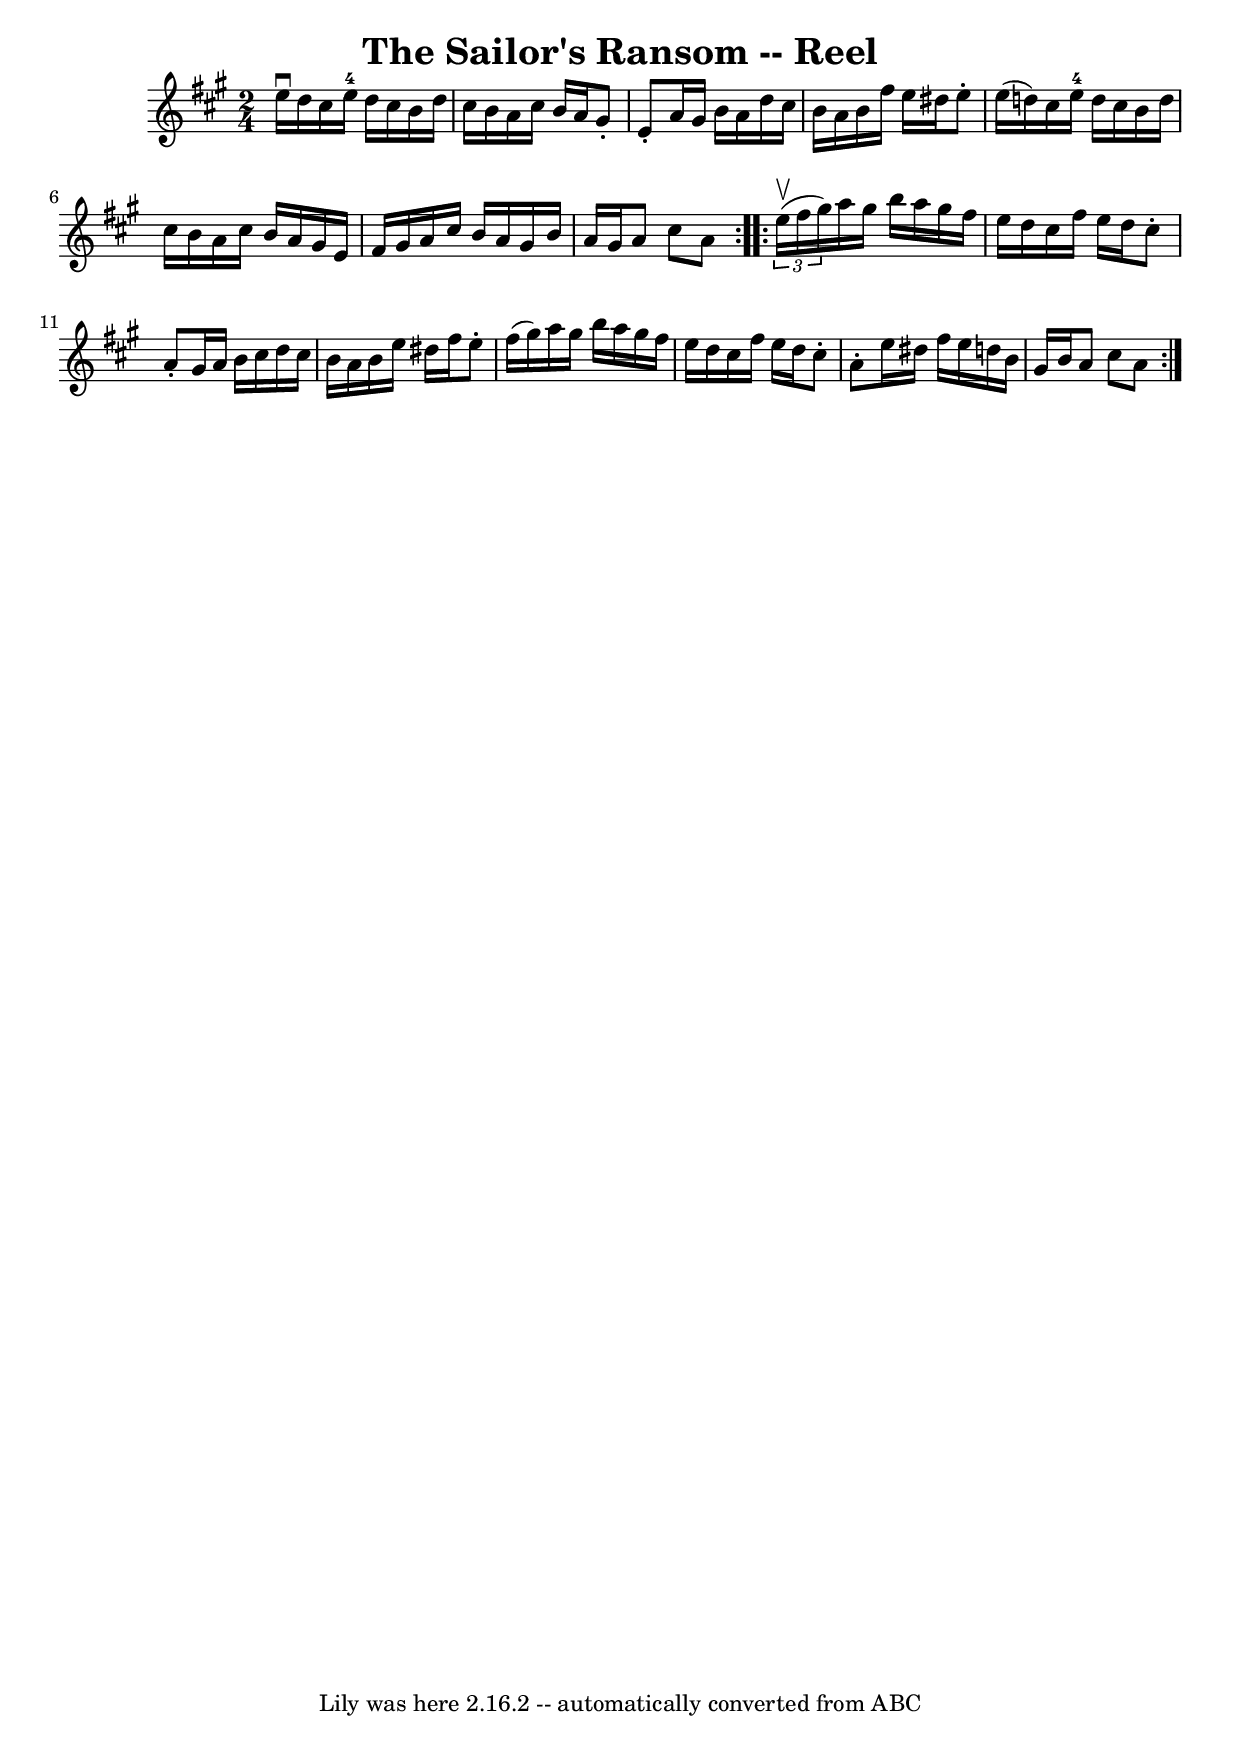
\version "2.16.2"
\include "Mammoth.ily"
\header {
  %% book = "Ryan's Mammoth Collection"
  crossRefNumber = "1"
  footnotes = "\\\\383"
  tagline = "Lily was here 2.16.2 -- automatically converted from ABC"
  title = "The Sailor's Ransom -- Reel"

}
voicedefault =  {



  \repeat volta 2 {

    \time 2/4 
    \key a \major
    e''16^\downbow d''16  |
    cis''16    
    e''16-4 d''16 cis''16 b'16 d''16 cis''16 b'16    |
    
    a'16 cis''16 b'16 a'16 gis'8-. e'8-.   |
    a'16    
    gis'16 b'16 a'16 d''16 cis''16 b'16 a'16    |
    b'16   
    fis''16 e''16 dis''16 e''8-. e''16 (d''!16)   |
    
    cis''16 e''16-4 d''16 cis''16 b'16 d''16 cis''16 b'16    
    |
    a'16 cis''16 b'16 a'16 gis'16 e'16 fis'16    
    gis'16    |
    a'16 cis''16 b'16 a'16 gis'16 b'16 a'16  
    gis'16    |
    a'8 cis''8 a'8    
  }     
  \repeat volta 2 {
    
    \times 2/3 { e''16^\upbow(fis''16 gis''16) 
	       } |
    a''16    
    gis''16 b''16 a''16 gis''16 fis''16 e''16 d''16    |
    
    cis''16 fis''16 e''16 d''16 cis''8-. a'8-.   |
    gis'16  
    a'16 b'16 cis''16 d''16 cis''16 b'16 a'16    |
    
    b'16 e''16 dis''16 fis''16 e''8-. fis''16 (gis''16)   
    |
    a''16 gis''16 b''16 a''16 gis''16 fis''16 e''16  
    d''16    |
    cis''16 fis''16 e''16 d''16 cis''8-. a'8-.   |
    e''16 dis''16 fis''16 e''16 d''!16 b'16    
    gis'16 b'16    |
    a'8 cis''8 a'8    
  }   

}

\score{
  <<

    \context Staff="default"
    {
      \voicedefault 
      
    }

  >>
  \layout {
    
  }
  \midi {
  }

}
